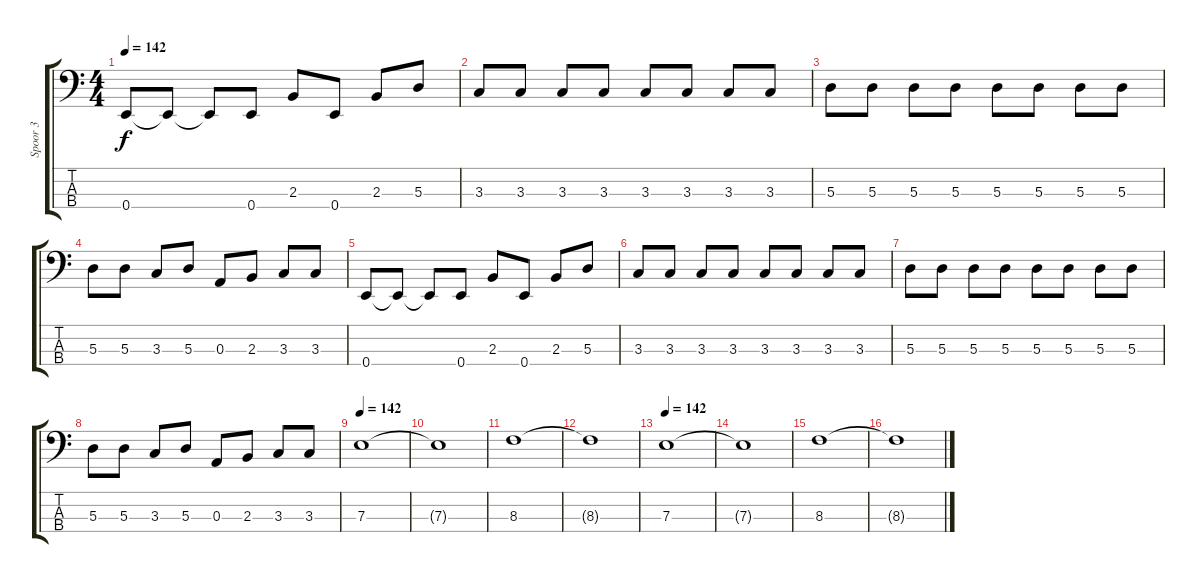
\track ("Spoor 3" "Spoor 3") {instrument electricbassfinger}
\staff {score tabs}
\tuning (G2 D2 A1 E1) {hide}
\ts (4 4)
\tempo 142
\clef f4
\ks c
0.4.8{dy f} 0.4{t}.8 0.4{t}.8 0.4.8 2.3.8 0.4.8 2.3.8 5.3.8 |
3.3.8 3.3.8 3.3.8 3.3.8 3.3.8 3.3.8 3.3.8 3.3.8 |
5.3.8 5.3.8 5.3.8 5.3.8 5.3.8 5.3.8 5.3.8 5.3.8 |
5.3.8 5.3.8 3.3.8 5.3.8 0.3.8 2.3.8 3.3.8 3.3.8 |
0.4.8 0.4{t}.8 0.4{t}.8 0.4.8 2.3.8 0.4.8 2.3.8 5.3.8 |
3.3.8 3.3.8 3.3.8 3.3.8 3.3.8 3.3.8 3.3.8 3.3.8 |
5.3.8 5.3.8 5.3.8 5.3.8 5.3.8 5.3.8 5.3.8 5.3.8 |
5.3.8 5.3.8 3.3.8 5.3.8 0.3.8 2.3.8 3.3.8 3.3.8 |
\tempo 142
7.3.1 |
7.3{t}.1 |
8.3.1 |
8.3{t}.1 |
\tempo 142
7.3.1 |
7.3{t}.1 |
8.3.1 |
8.3{t}.1
